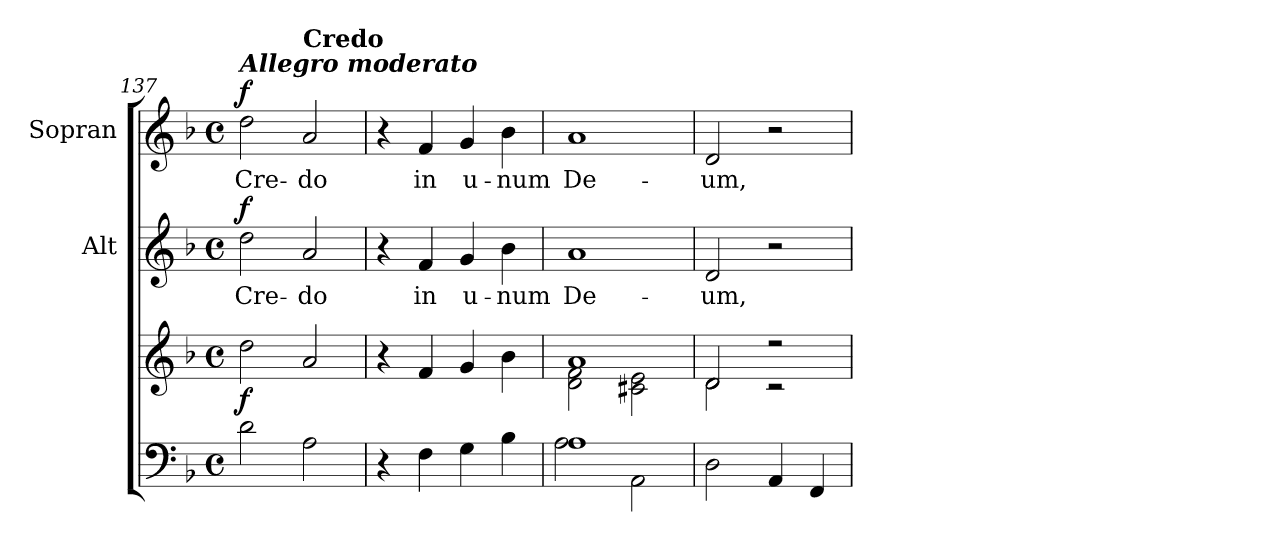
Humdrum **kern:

**kern	**kern	**dynam	**kern	**text	**dynam	**kern	**text	**dynam
*part3	*part3	*part3	*part2	*part2	*part2	*part1	*part1	*part1
*staff4	*staff3	*staff3/4	*staff2	*staff2	*staff2	*staff1	*staff1	*staff1
*	*	*	*I"Alt	*	*	*I"Sopran	*	*
*	*	*	*I'A.	*	*	*I'S.	*	*
!!LO:LB:g=z
*clefF4	*clefG2	*	*clefG2	*	*	*clefG2	*	*
*k[b-]	*k[b-]	*	*k[b-]	*	*	*k[b-]	*	*
*F:	*F:	*	*F:	*	*	*F:	*	*
*M4/4	*M4/4	*	*M4/4	*	*	*M4/4	*	*
*met(c)	*met(c)	*	*met(c)	*	*	*met(c)	*	*
=137	=137	=137	=137	=137	=137	=137	=137	=137
!	!	!	!	!	!	!LO:TX:a:Bi:t=Allegro moderato	!	!
!	!	!LO:DY:b	!	!LO:LY:b	!LO:DY:a	!	!LO:LY:b	!LO:DY:a
2d\	2dd\	f	2dd\	Cre-	f	2dd\	Cre-	f
!	!	!	!	!	!	!LO:TX:a:B:t=Credo	!	!
!	!	!	!	!LO:LY:b	!	!	!LO:LY:b	!
2A\	2a/	.	2a/	-do	.	2a/	-do	.
=138	=138	=138	=138	=138	=138	=138	=138	=138
4r	4r	.	4r	.	.	4r	.	.
!	!	!	!	!LO:LY:b	!	!	!LO:LY:b	!
4F\	4f/	.	4f/	in	.	4f/	in	.
!	!	!	!	!LO:LY:b	!	!	!LO:LY:b	!
4G\	4g/	.	4g/	u-	.	4g/	u-	.
!	!	!	!	!LO:LY:b	!	!	!LO:LY:b	!
4B-\	4b-\	.	4b-\	-num	.	4b-\	-num	.
=139	=139	=139	=139	=139	=139	=139	=139	=139
*^	*^	*	*	*	*	*	*	*
!	!	!	!	!	!	!LO:LY:b	!	!	!LO:LY:b	!
1A	2A\	1a	2d\ 2f\	.	1a	De-	.	1a	De-	.
.	2AA\	.	2c#X\ 2e\	.	.	.	.	.	.	.
=140	=140	=140	=140	=140	=140	=140	=140	=140	=140	=140
!	!	!	!	!	!	!LO:LY:b	!	!	!LO:LY:b	!
*v	*v	*	*	*	*	*	*	*	*	*
2D\	2d/	2d\	.	2d/	-um,	.	2d/	-um,	.
4AA/	2r	2r	.	2r	.	.	2r	.	.
4FF/	.	.	.	.	.	.	.	.	.
*	*v	*v	*	*	*	*	*	*	*
=	=	=	=	=	=	=	=	=
*-	*-	*-	*-	*-	*-	*-	*-	*-
